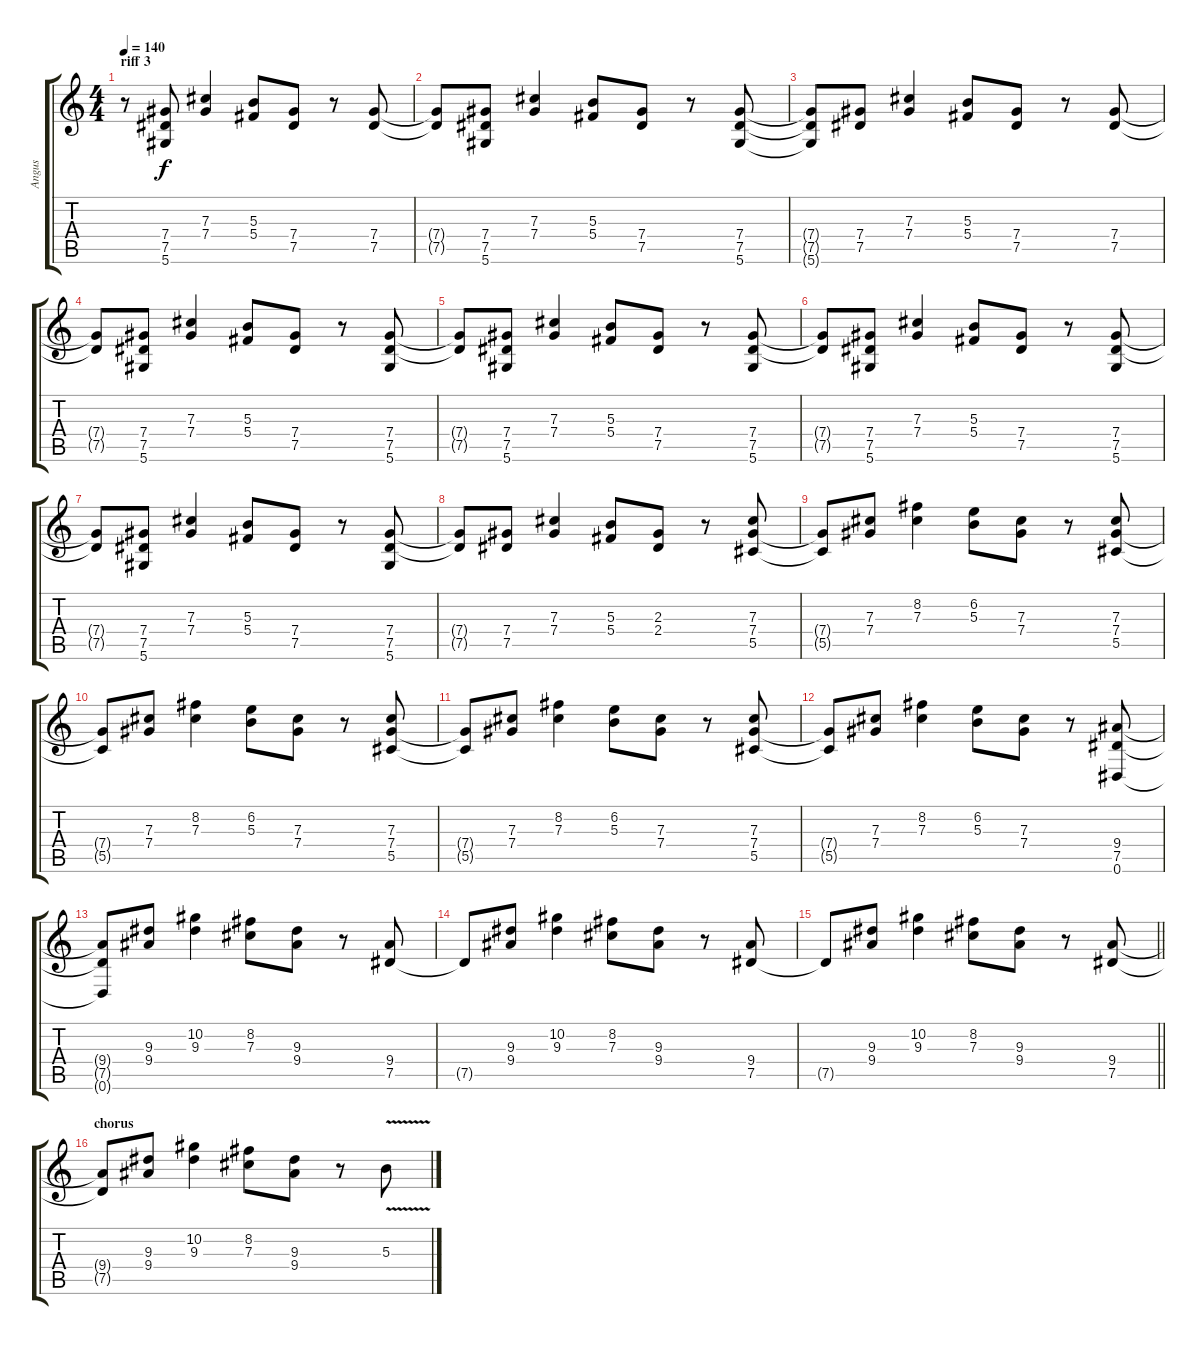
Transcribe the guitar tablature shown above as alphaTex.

\track ("Angus" "Angus") {instrument overdrivenguitar}
\staff {score tabs}
\tuning (Eb4 Bb3 Gb3 Db3 Ab2 Eb2) {hide}
\ts (4 4)
\section ("" "riff 3")
\tempo 140
\clef g2
\ks c
r.8{dy f} (7.4 7.5 5.6).8 (7.3 7.4).4 (5.3 5.4).8 (7.4 7.5).8 r.8 (7.4 7.5).8 |
(7.4{t} 7.5{t}).8 (7.4 7.5 5.6).8 (7.3 7.4).4 (5.3 5.4).8 (7.4 7.5).8 r.8 (7.4 7.5 5.6).8 |
(7.4{t} 7.5{t} 5.6{t}).8 (7.4 7.5).8 (7.3 7.4).4 (5.3 5.4).8 (7.4 7.5).8 r.8 (7.4 7.5).8 |
(7.4{t} 7.5{t}).8 (7.4 7.5 5.6).8 (7.3 7.4).4 (5.3 5.4).8 (7.4 7.5).8 r.8 (7.4 7.5 5.6).8 |
(7.4{t} 7.5{t}).8 (7.4 7.5 5.6).8 (7.3 7.4).4 (5.3 5.4).8 (7.4 7.5).8 r.8 (7.4 7.5 5.6).8 |
(7.4{t} 7.5{t}).8 (7.4 7.5 5.6).8 (7.3 7.4).4 (5.3 5.4).8 (7.4 7.5).8 r.8 (7.4 7.5 5.6).8 |
(7.4{t} 7.5{t}).8 (7.4 7.5 5.6).8 (7.3 7.4).4 (5.3 5.4).8 (7.4 7.5).8 r.8 (7.4 7.5 5.6).8 |
(7.4{t} 7.5{t}).8 (7.4 7.5).8 (7.3 7.4).4 (5.3 5.4).8 (2.3 2.4).8 r.8 (7.3 7.4 5.5).8 |
(7.4{t} 5.5{t}).8 (7.3 7.4).8 (8.2 7.3).4 (6.2 5.3).8 (7.3 7.4).8 r.8 (7.3 7.4 5.5).8 |
(7.4{t} 5.5{t}).8 (7.3 7.4).8 (8.2 7.3).4 (6.2 5.3).8 (7.3 7.4).8 r.8 (7.3 7.4 5.5).8 |
(7.4{t} 5.5{t}).8 (7.3 7.4).8 (8.2 7.3).4 (6.2 5.3).8 (7.3 7.4).8 r.8 (7.3 7.4 5.5).8 |
(7.4{t} 5.5{t}).8 (7.3 7.4).8 (8.2 7.3).4 (6.2 5.3).8 (7.3 7.4).8 r.8 (9.4 7.5 0.6).8 |
(9.4{t} 7.5{t} 0.6{t}).8 (9.3 9.4).8 (10.2 9.3).4 (8.2 7.3).8 (9.3 9.4).8 r.8 (9.4 7.5).8 |
7.5{t}.8 (9.3 9.4).8 (10.2 9.3).4 (8.2 7.3).8 (9.3 9.4).8 r.8 (9.4 7.5).8 |
\barLineRight lightlight
7.5{t}.8 (9.3 9.4).8 (10.2 9.3).4 (8.2 7.3).8 (9.3 9.4).8 r.8 (9.4 7.5).8 |
\section ("" "chorus")
(9.4{t} 7.5{t}).8 (9.3 9.4).8 (10.2 9.3).4 (8.2 7.3).8 (9.3 9.4).8 r.8 5.3{v}.8
